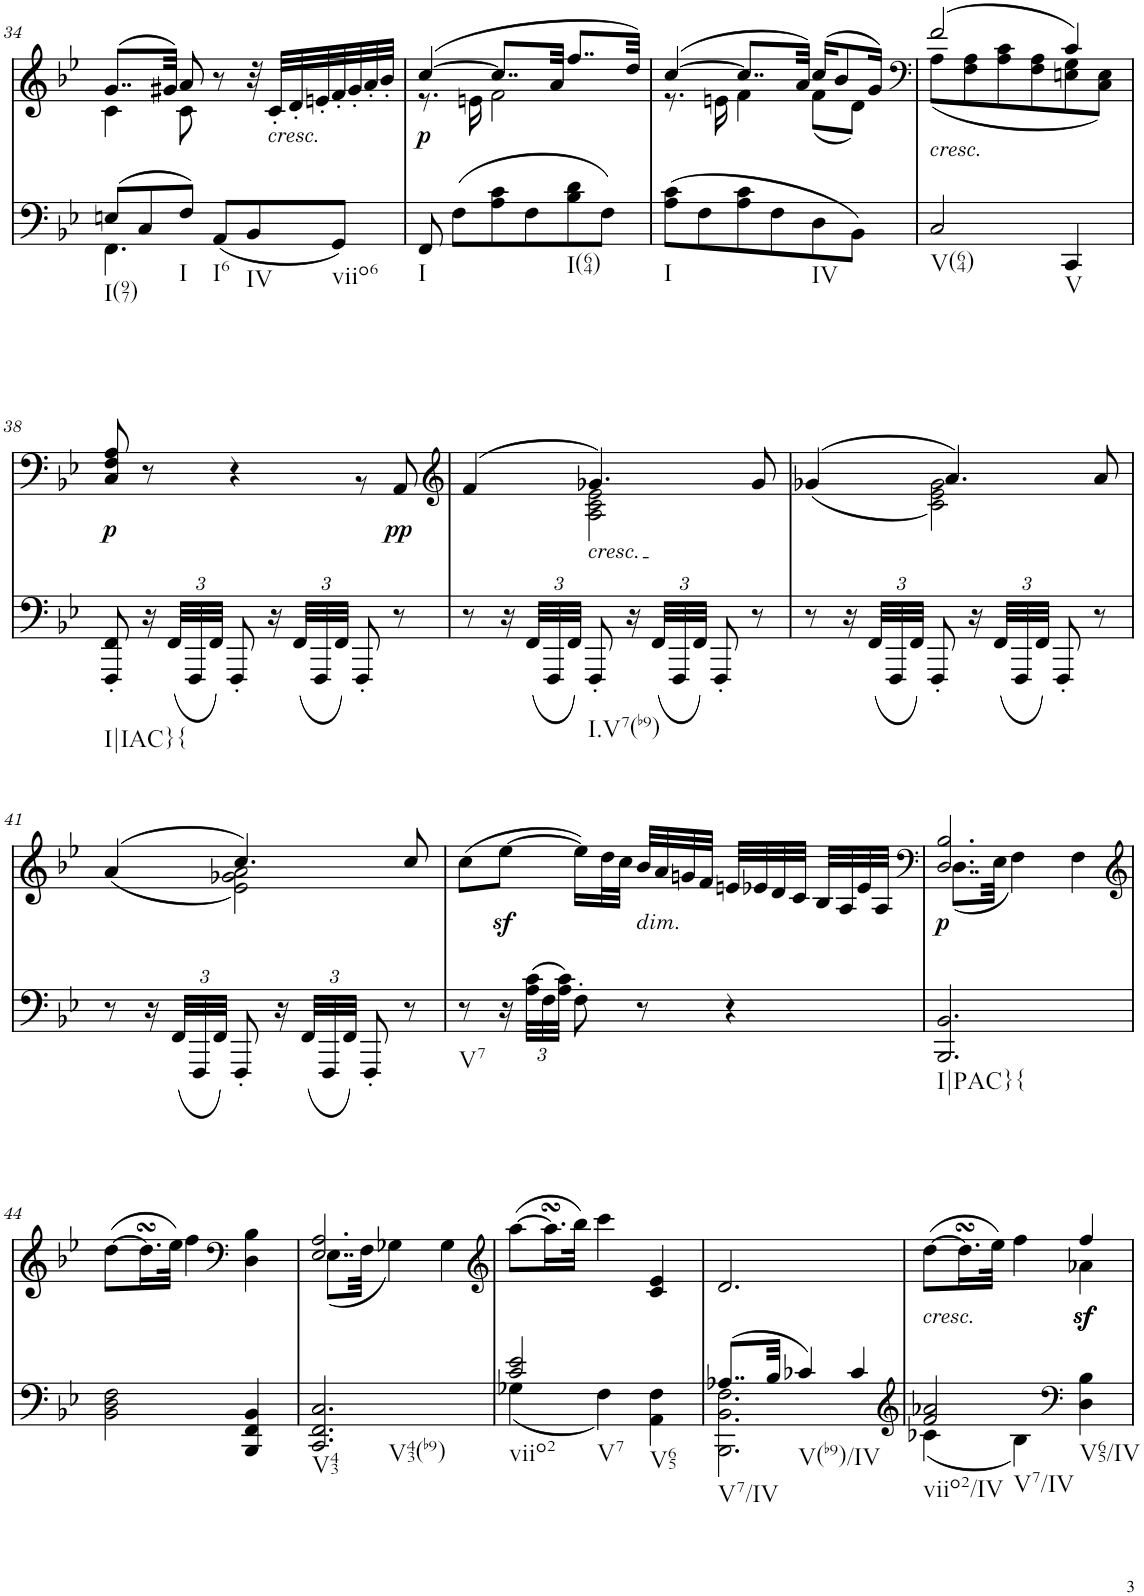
**kern	**kern	**text	**dynam
*part2	*part1	*part1	*part1
*staff2	*staff1	*staff1	*staff1
*I"Piano	*I"Piano	*	*
*I'Pno	*I'Pno	*	*
!!LO:PB:g=z
*clefF4	*clefG2	*	*
*k[b-e-]	*k[b-e-]	*	*
*B-:	*B-:	*	*
*M3/4	*M3/4	*	*
=34	=34	=34	=34
*^	*^	*	*
!LO:TX:b:t=I(97)	!	!	!	!	!
(8En/L	4.FF\	(8..g/L	4c\	.	.
8C/	.	.	.	.	.
.	.	32g#X/Jkk)	.	.	.
!LO:TX:b:t=I	!	!	!	!	!
8F/J)	.	8a/	8c\	.	.
!LO:TX:b:t=I6	!	!	!	!	!
(8AA/L	4.ryy	8r	4.ryy	.	.
!LO:TX:b:t=IV	!	!	!	!	!
8BB-/	.	32r	.	.	.
!	!	!LO:TX:b:i:t=cresc.	!	!	!
.	.	32c'/LLL	.	.	.
.	.	32d'/	.	.	.
.	.	32en'/	.	.	.
!LO:TX:b:t=viio6	!	!	!	!	!
8GG/J)	.	32f'/	.	.	.
.	.	32g#'/	.	.	.
.	.	32a'/	.	.	.
.	.	32b-'/JJJ	.	.	.
*v	*v	*	*	*	*
=35	=35	=35	=35	=35
!LO:TX:b:t=I	!	!	!	!
!	!	!	!LO:LY:b	!LO:DY:b
8FF/	([4cc/	8.r	p	p
(8F\L	.	.	.	.
.	.	16en\	.	.
8A\ 8c\	8..cc/L]	2f\	.	.
8F\	.	.	.	.
.	32a/Jkk	.	.	.
!LO:TX:b:t=I(64)	!	!	!	!
8B-\ 8d\	8..ff/L	.	.	.
8F\J)	.	.	.	.
.	32dd/Jkk)	.	.	.
=36	=36	=36	=36	=36
!LO:TX:b:t=I	!	!	!	!
(8A\ 8c\L	([4cc/	8.r	.	.
8F\	.	.	.	.
.	.	16en\	.	.
8A\ 8c\	8..cc/L]	4f\	.	.
8F\	.	.	.	.
.	32a/Jkk)	.	.	.
!LO:TX:b:t=IV	!	!	!	!
8D\	(16cc/KL	(8f\L	.	.
.	8b-/	.	.	.
8BB-\J)	.	8d\J)	.	.
.	16g/Jk)	.	.	.
=37	=37	=37	=37	=37
*	*clefF4	*	*	*
!	!LO:TX:b:i:t=cresc.	!	!	!
!LO:TX:b:t=V(64)	!	!	!	!
!	!	!	!LO:LY:b	!
2C/	(2f/	(8A\L	<	.
.	.	8F\ 8A\	.	.
.	.	8A\ 8c\	.	.
.	.	8F\ 8A\	.	.
!LO:TX:b:t=V	!	!	!	!
4CC/	4c/)	8En\ 8G\	.	.
.	.	8C\ 8E\J)	.	.
!!LO:LB:g=z	!!
=38	=38	=38	=38	=38
!LO:TX:b:t=I|IAC}{	!	!	!	!
!	!	!	!	!LO:DY:b
8FFF/' 8FF/'	8C/ 8F/ 8A/	2ryy	.	p
16r	8r	.	.	.
*Xbrackettup	*	*	*	*
(48FF/LLL	.	.	.	.
48FFF/	.	.	.	.
48FF/JJJ)	.	.	.	.
8FFF'/	4r	.	.	.
16r	.	.	.	.
(48FF/LLL	.	.	.	.
48FFF/	.	.	.	.
48FF/JJJ)	.	.	.	.
8FFF'/	4ryy	8r	.	.
!	!	!	!LO:LY:b	!LO:DY:b
8r	.	8AA/	p	pp
=39	=39	=39	=39	=39
*	*clefG2	*	*	*
8r	(4f/	4ryy	.	.
16r	.	.	.	.
(48FF/LLL	.	.	.	.
48FFF/	.	.	.	.
48FF/JJJ)	.	.	.	.
!	!LO:TX:b:i:t=cresc.	!	!	!
!LO:TX:b:t=I.V7(b9)	!	!	!	!
!	!	!	!LO:LY:b	!
8FFF'/	4.g-X/)	2A\ 2c\ 2e-\	<	.
16r	.	.	.	.
(48FF/LLL	.	.	.	.
48FFF/	.	.	.	.
48FF/JJJ)	.	.	.	.
8FFF'/	.	.	.	.
8r	8g-/	.	.	.
=40	=40	=40	=40	=40
8r	((<4g-X/	4ryy	.	.
16r	.	.	.	.
(48FF/LLL	.	.	.	.
48FFF/	.	.	.	.
48FF/JJJ)	.	.	.	.
8FFF'/	4.a/)	2c\ 2e-\ 2g-\)	.	.
16r	.	.	.	.
(48FF/LLL	.	.	.	.
48FFF/	.	.	.	.
48FF/JJJ)	.	.	.	.
8FFF'/	.	.	.	.
8r	8a/	.	.	.
!!LO:LB:g=z	!!
=41	=41	=41	=41	=41
8r	((<4a/	4ryy	.	.
16r	.	.	.	.
(48FF/LLL	.	.	.	.
48FFF/	.	.	.	.
48FF/JJJ)	.	.	.	.
8FFF'/	4.cc/)	2e-\ 2g-X\ 2a\)	.	.
16r	.	.	.	.
(48FF/LLL	.	.	.	.
48FFF/	.	.	.	.
48FF/JJJ)	.	.	.	.
8FFF'/	.	.	.	.
8r	8cc/	.	.	.
*	*v	*v	*	*
=42	=42	=42	=42
!LO:TX:b:t=V7	!	!	!
8r	(8cc\L	.	.
16r	[8ee-z<\J	.	.
(48A\ 48c\LLL	.	.	.
48F\	.	.	.
48A\ 48c\JJJ)	.	.	.
8F'\	16ee-\LL])	.	.
.	32dd\L	.	.
.	32cc\JJJ	.	.
!	!LO:TX:b:i:t=dim.	!	!
8r	32b-/LLL	.	.
.	32a/	.	.
.	32gn/	.	.
.	32f/JJJ	.	.
4r	32en/LLL	.	.
.	32e-X/	.	.
.	32d/	.	.
.	32c/JJJ	.	.
.	32B-/LLL	.	.
.	32A/	.	.
.	32e-/	.	.
.	32A/JJJ	.	.
=43	=43	=43	=43
*	*clefF4	*	*
*	*^	*	*
!LO:TX:b:t=I|PAC}{	!	!	!	!
!	!	!	!LO:LY:b	!LO:DY:b
2.BBB-/ 2.BB-/	2.D/ 2.B-/	(8..D\L	p	p
.	.	32E-\Jkk	.	.
.	.	4F\)	.	.
.	.	4F\	.	.
*	*v	*v	*	*
!!LO:LB:g=z
=44	=44	=44	=44
*	*clefG2	*	*
2BB-\ 2D\ 2F\	([8dd\L	.	.
.	16.ddsSsS\L]	.	.
.	32ee-\JJk)	.	.
.	4ff\	.	.
*	*clefF4	*	*
4BBB-/ 4FF/ 4BB-/	4D\ 4B-\	.	.
=45	=45	=45	=45
*	*^	*	*
!LO:TX:b:t=V43	!	!	!	!
!LO:TX:b:t=V43(b9)	!	!	!	!
2.CC/ 2.FF/ 2.C/	2.E-/ 2.A/	(8..E-\L	.	.
.	.	32F\Jkk	.	.
.	.	4G-X\)	.	.
.	.	4G-\	.	.
*	*v	*v	*	*
=46	=46	=46	=46
*	*clefG2	*	*
*^	*^	*	*
!LO:TX:b:t=viio2	!	!	!	!	!
!LO:TX:b:t=V7	!	!	!	!	!
*	*	*v	*v	*	*
2c/ 2e-/	(4G-X\	([8aa\L	.	.
.	.	16.aasSsS\L]	.	.
.	.	32bb-\JJk)	.	.
.	4F\)	4ccc\	.	.
!LO:TX:b:t=V65	!	!	!	!
4AA\ 4F\	4ryy	4c/ 4e-/	.	.
=47	=47	=47	=47	=47
!LO:TX:b:t=V7/IV	!	!	!	!
(8..A-X/L	2.BBB-\ 2.BB-\ 2.F\	2.d/	.	.
32B-/Jkk	.	.	.	.
!LO:TX:b:t=V(b9)/IV	!	!	!	!
4c-X/)	.	.	.	.
4c-/	.	.	.	.
=48	=48	=48	=48	=48
*clefG2	*	*	*	*
!	!	!LO:TX:b:i:t=cresc.	!	!
!LO:TX:b:t=viio2/IV	!	!	!	!
!LO:TX:b:t=V7/IV	!	!	!	!
!	!	!	!LO:LY:b	!
*	*	*^	*	*
2f/ 2a-X/	(4c-X\	(>[>8dd\L	2ryy	<	.
.	.	16.ddsSsS\L]	.	.	.
.	.	32ee-\JJk)	.	.	.
.	4B-\)	4ff\	.	.	.
*clefF4	*	*	*	*	*
!LO:TX:b:t=V65/IV	!	!	!	!	!
!	!	!	!	!	!LO:DY:b
!	!	!	!	!	!LO:DY:n=1:b
4D\ 4B-\	4ryy	4ff/	4a-X\	.	sf sf
*v	*v	*	*	*	*
*	*v	*v	*	*
=	=	=	=
*-	*-	*-	*-
